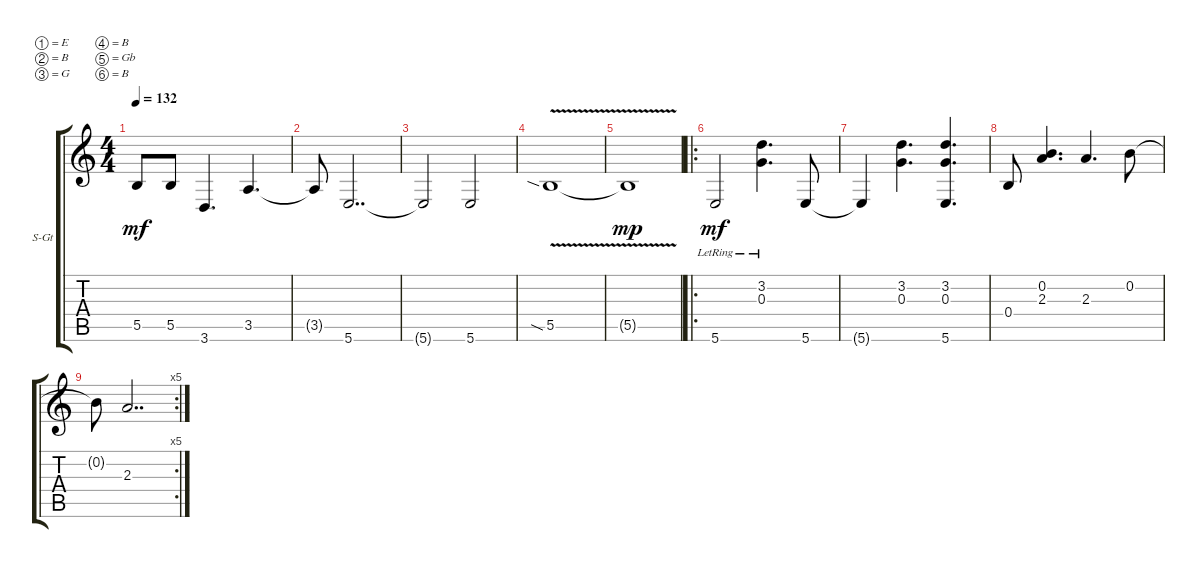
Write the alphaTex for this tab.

\defaultSystemsLayout 4
\bracketExtendMode groupsimilarinstruments
\firstSystemTrackNameOrientation horizontal
\otherSystemsTrackNameOrientation horizontal
\track ("Andrew Goddard" "S-Gt") {instrument acousticguitarsteel}
\staff {score tabs}
\tuning (E4 B3 G3 B2 Gb2 B1)
\ts (4 4)
\tempo 132
\clef g2
\ks c
5.5{t}.8{dy mf} 5.5.8 3.6.4{d} 3.5.4{d} |
3.5{t}.8 5.6.2{dd} |
5.6{t}.2 5.6.2 |
5.5{v sia}.1 |
5.5{t}.1{dy mp} |
\ro
5.6{lr}.2{dy mf} (0.3{lr} 3.2{lr}).4{d} 5.6.8 |
5.6{t}.4 (3.2 0.3).4{d} (5.6 0.3 3.2).4{d} |
0.4.8 (2.3 0.2).4{d} 2.3.4{d} 0.2.8 |
\rc 5
0.2{t}.8 2.3.2{dd}
